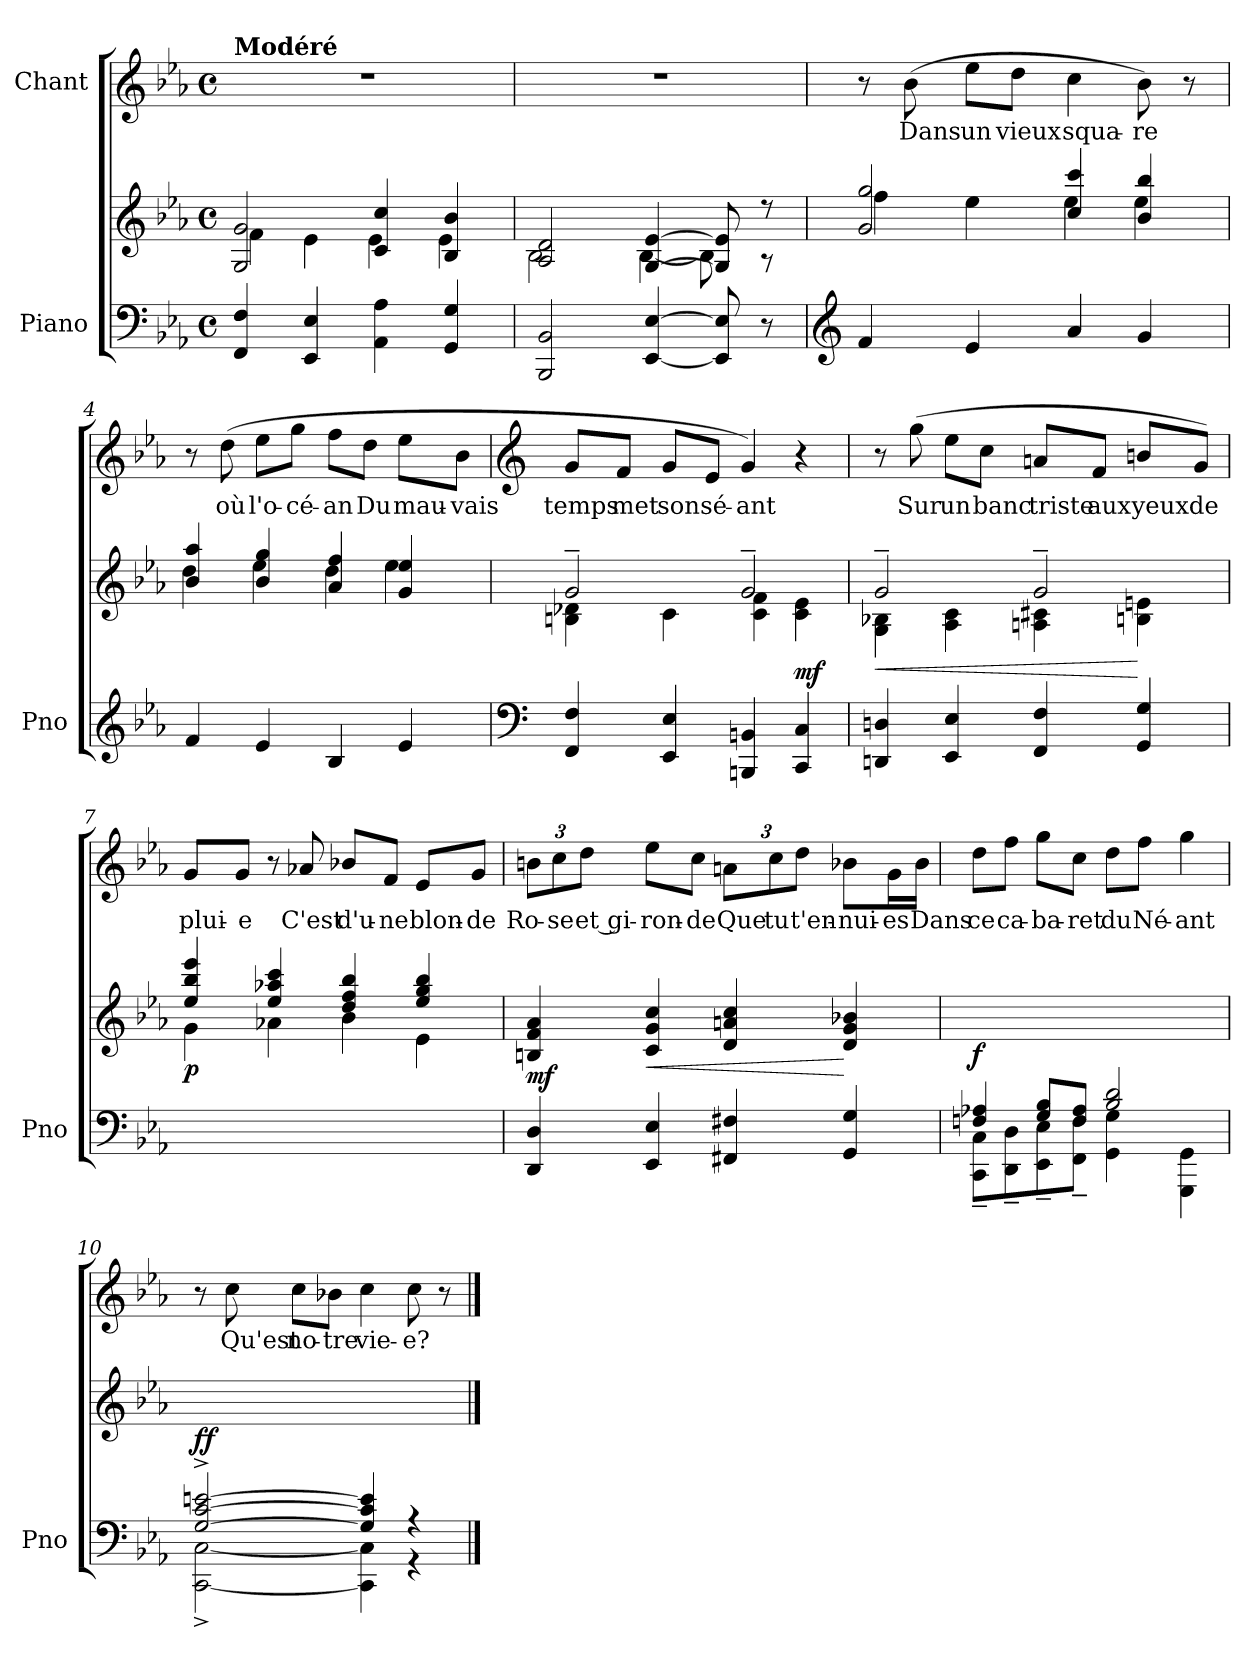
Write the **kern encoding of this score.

**kern	**kern	**dynam	**kern	**text
*part2	*part2	*part2	*part1	*part1
*staff3	*staff2	*staff2/3	*staff1	*staff1
*I"Piano	*	*	*I"Chant	*
*I'Pno	*	*	*	*
*clefF4	*clefG2	*	*clefG2	*
*k[b-e-a-]	*k[b-e-a-]	*	*k[b-e-a-]	*
*M4/4	*M4/4	*	*M4/4	*
*met(c)	*met(c)	*	*met(c)	*
=1	=1	=1	=1	=1
*	*^	*	*	*
!	!	!	!	!LO:TX:a:B:t=Modéré	!
4FF/ 4F/	2G/ 2g/	4f\	.	1r	.
4EE-/ 4E-/	.	4e-\	.	.	.
4AA-\ 4A-\	4c/ 4cc/	4e-\	.	.	.
4GG/ 4G/	4B-/ 4b-/	4e-\	.	.	.
=2	=2	=2	=2	=2	=2
2BBB-/ 2BB-/	2A-/ 2d/	2B-\	.	1r	.
[4EE-/ [4E-/	[4G/ [4e-/	[4B-\	.	.	.
8EE-/] 8E-/]	8G/] 8e-/]	8B-\]	.	.	.
8r	8r	8r	.	.	.
!!LO:LB:g=z
=3	=3	=3	=3	=3	=3
*clefG2	*	*	*	*	*
4f/	2g/ 2gg/	4ff\	.	8r	.
!	!	!	!	!	!LO:LY:b
.	.	.	.	(8b-\	Dans
!	!	!	!	!	!LO:LY:b
4e-/	.	4ee-\	.	8ee-\L	un
!	!	!	!	!	!LO:LY:b
.	.	.	.	8dd\J	vieux
!	!	!	!	!	!LO:LY:b
4a-/	4cc/ 4ccc/	4ee-\	.	4cc\	squa-
!	!	!	!	!	!LO:LY:b
4g/	4b-/ 4bb-/	4ee-\	.	8b-\)	-re
.	.	.	.	8r	.
=4	=4	=4	=4	=4	=4
4f/	4b-/ 4aa-/	4dd\	.	8r	.
!	!	!	!	!	!LO:LY:b
.	.	.	.	(8dd\	où
!	!	!	!	!	!LO:LY:b
4e-/	4b-/ 4gg/	4ee-\	.	8ee-\L	l'o-
!	!	!	!	!	!LO:LY:b
.	.	.	.	8gg\J	-cé-
!	!	!	!	!	!LO:LY:b
4B-/	4a-/ 4ff/	4dd\	.	8ff\L	-an
!	!	!	!	!	!LO:LY:b
.	.	.	.	8dd\J	Du
!	!	!	!	!	!LO:LY:b
4e-/	4g/ 4ee-/	4ee-\	.	8ee-\L	mau-
!	!	!	!	!	!LO:LY:b
.	.	.	.	8b-\J	-vais
!!LO:LB:g=z
=5	=5	=5	=5	=5	=5
*clefF4	*	*	*	*clefG2	*
!	!	!	!	!	!LO:LY:b
4FF/ 4F/	2g~/	4Bn\ 4d-X\	.	8g/L	temps
!	!	!	!	!	!LO:LY:b
.	.	.	.	8f/J	met
!	!	!	!	!	!LO:LY:b
4EE-/ 4E-/	.	4c\	.	8g/L	son
!	!	!	!	!	!LO:LY:b
.	.	.	.	8e-/J	sé-
!	!	!	!	!	!LO:LY:b
4BBBn/ 4BBn/	2g~/	4c\ 4f\	.	4g/)	-ant
!	!	!	!LO:DY:a=2	!	!
4CC/ 4C/	.	4c\ 4e-\	mf	4r	.
=6	=6	=6	=6	=6	=6
!	!	!	!LO:HP:b	!	!
4DDn/ 4Dn/	2g~/	4G\ 4B-X\	<	8r	.
!	!	!	!	!	!LO:LY:b
.	.	.	.	(8gg\	Sur
!	!	!	!	!	!LO:LY:b
4EE-/ 4E-/	.	4A-\ 4c\	.	8ee-\L	un
!	!	!	!	!	!LO:LY:b
.	.	.	.	8cc\J	banc
!	!	!	!	!	!LO:LY:b
4FF/ 4F/	2g~/	4An\ 4c#X\	.	8an/L	triste
!	!	!	!	!	!LO:LY:b
.	.	.	.	8f/J	aux
!	!	!	!	!	!LO:LY:b
4GG/ 4G/	.	4Bn\ 4eni\	[	8bn/L	yeux
!	!	!	!	!	!LO:LY:b
.	.	.	.	8g/J)	de
!!LO:PB:g=z
=7	=7	=7	=7	=7	=7
!	!	!	!LO:DY:b	!	!LO:LY:b
1ryy	4ee-/ 4bb-i/ 4eee-/	4g\	p	8g/L	plui-
!	!	!	!	!	!LO:LY:b
.	.	.	.	8g/J	-e
.	4ee-/ 4aa-X/ 4ccc/	4a-X\	.	8r	.
!	!	!	!	!	!LO:LY:b
.	.	.	.	8a-X/	C'est
!	!	!	!	!	!LO:LY:b
.	4dd/ 4ff/ 4bb-/	4b-\	.	8b-X/L	d'u-
!	!	!	!	!	!LO:LY:b
.	.	.	.	8f/J	-ne
!	!	!	!	!	!LO:LY:b
.	4ee-/ 4gg/ 4bb-/	4e-\	.	8e-/L	blon-
!	!	!	!	!	!LO:LY:b
.	.	.	.	8g/J	-de
*	*v	*v	*	*	*
=8	=8	=8	=8	=8
!	!	!LO:DY:a=2	!	!LO:LY:b
4DD/ 4D/	4Bn/ 4f/ 4a-/	mf	12bn\L	Ro-
!	!	!	!	!LO:LY:b
.	.	.	12cc\	-se
!	!	!	!	!LO:LY:b
.	.	.	12dd\J	et gi-
!	!	!LO:HP:b	!	!LO:LY:b
4EE-/ 4E-/	4c/ 4g/ 4cc/	<	8ee-\L	-ron-
!	!	!	!	!LO:LY:b
.	.	.	8cc\J	-de
!	!	!	!	!LO:LY:b
4FF#X/ 4F#X/	4d/ 4an/ 4cc/	.	12an\L	Que
!	!	!	!	!LO:LY:b
.	.	.	12cc\	tu
!	!	!	!	!LO:LY:b
.	.	.	12dd\J	t'en-
!	!	!	!	!LO:LY:b
4GG/ 4G/	4d/ 4g/ 4b-X/	[	8b-X\L	-nui-
!	!	!	!	!LO:LY:b
.	.	.	16g\L	-es
!	!	!	!	!LO:LY:b
.	.	.	16b-\JJ	Dans
!!LO:LB:g=z
=9	=9	=9	=9	=9
*^	*	*	*	*
!	!	!	!LO:DY:b	!	!LO:LY:b
4Fn/ 4A-X/	8CC\~ 8C\~L	1ryy	f	8dd\L	ce
!	!	!	!	!	!LO:LY:b
.	8DD\~ 8D\~	.	.	8ff\J	ca-
!	!	!	!	!	!LO:LY:b
8G/ 8B-/L	8EE-\~ 8E-\~	.	.	8gg\L	-ba-
!	!	!	!	!	!LO:LY:b
8F/ 8A-/J	8FF\~ 8F\~J	.	.	8cc\J	-ret
!	!	!	!	!	!LO:LY:b
2B-/ 2d/	4GG\ 4G\	.	.	8dd\L	du
!	!	!	!	!	!LO:LY:b
.	.	.	.	8ff\J	Né-
!	!	!	!	!	!LO:LY:b
.	4GGG\ 4GG\	.	.	4gg\	-ant
=10	=10	=10	=10	=10	=10
!	!	!	!LO:DY:b	!	!
[2G/^ [2c/^ [2en/^	[2CC\^ [2C\^	1ryy	ff	8r	.
!	!	!	!	!	!LO:LY:b
.	.	.	.	8cc\	Qu'est
!	!	!	!	!	!LO:LY:b
.	.	.	.	8cc\L	no-
!	!	!	!	!	!LO:LY:b
.	.	.	.	8b-X\J	-tre
!	!	!	!	!	!LO:LY:b
4G/] 4c/] 4e/]	4CC\] 4C\]	.	.	4cc\	vie-
!	!	!	!	!	!LO:LY:b
4r	4r	.	.	8cc\	-e?
.	.	.	.	8r	.
*v	*v	*	*	*	*
==	==	==	==	==
*-	*-	*-	*-	*-
